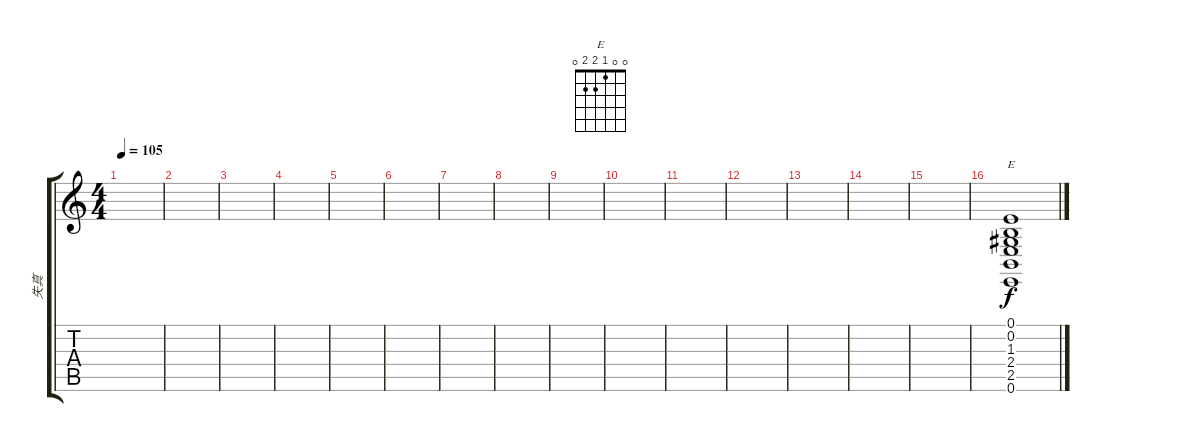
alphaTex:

\track ("失真" "失真") {instrument stringensemble1}
\staff {score tabs}
\tuning (E4 B3 G3 D3 A2 E2) {hide}
\chord ("E" 0 0 1 2 2 0)
\ts (4 4)
\tempo 105
\clef g2
\ks c
|
|
|
|
|
|
|
|
|
|
|
|
|
|
|
(0.1 0.2 1.3 2.4 2.5 0.6).1{ch "E"}
